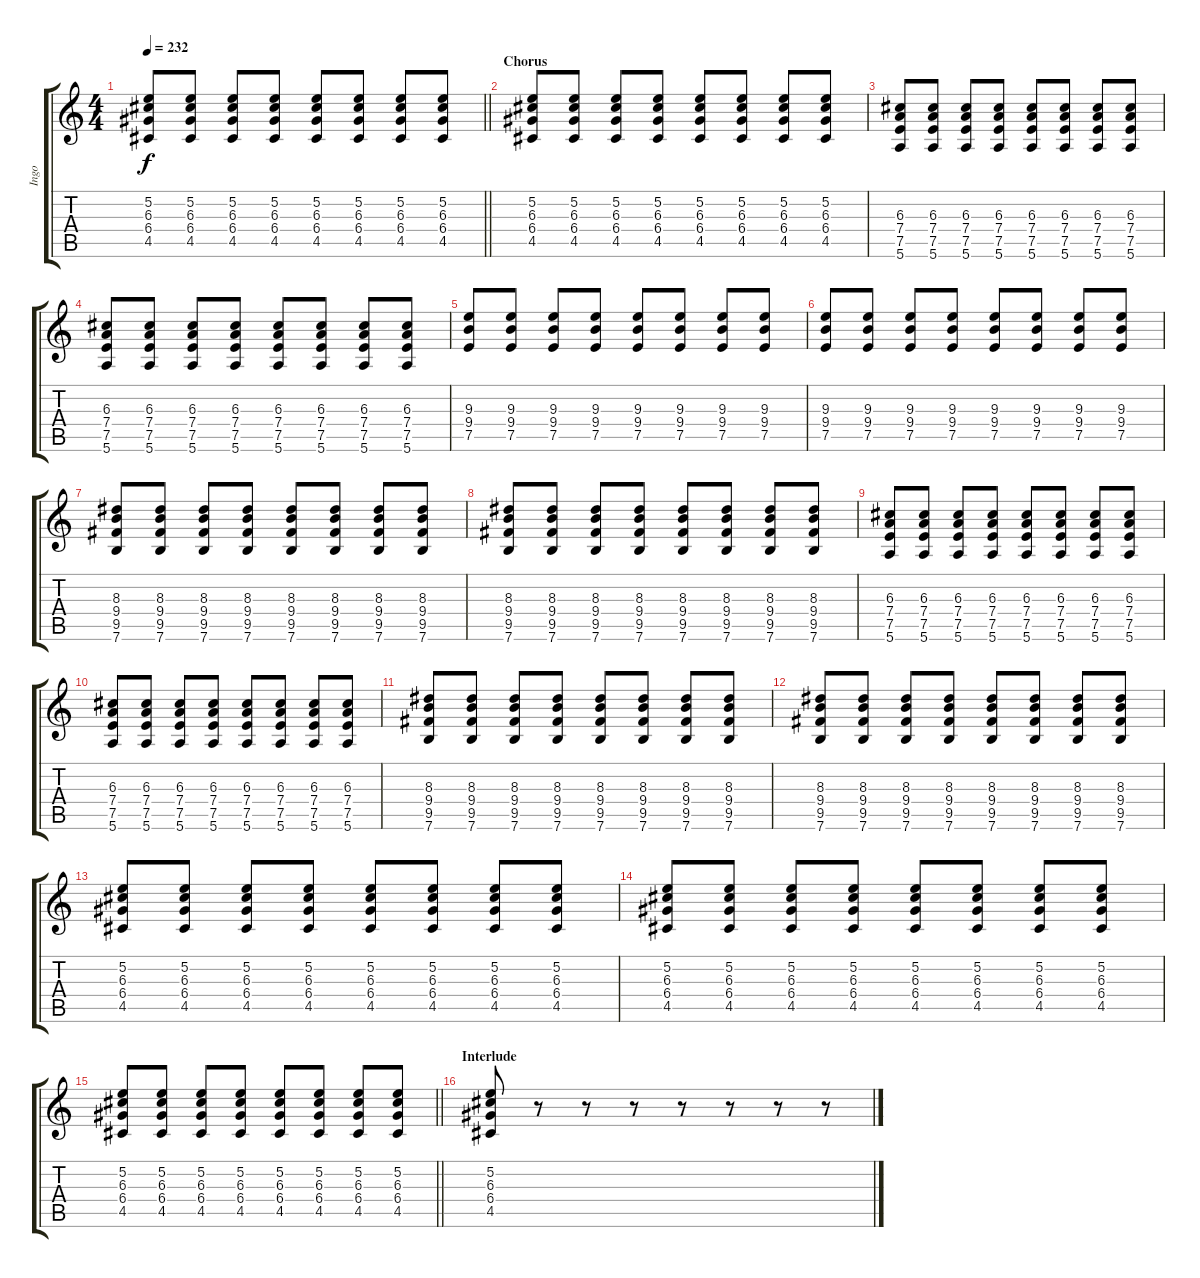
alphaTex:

\track ("Ingo" "Ingo") {instrument electricguitarclean}
\staff {score tabs}
\tuning (E4 B3 G3 D3 A2 E2) {hide}
\ts (4 4)
\tempo 232
\clef g2
\barLineRight lightlight
\ks c
(5.2 6.3 6.4 4.5).8{dy f volume 10 instrument distortionguitar} (5.2 6.3 6.4 4.5).8 (5.2 6.3 6.4 4.5).8 (5.2 6.3 6.4 4.5).8 (5.2 6.3 6.4 4.5).8 (5.2 6.3 6.4 4.5).8 (5.2 6.3 6.4 4.5).8 (5.2 6.3 6.4 4.5).8 |
\section ("" "Chorus")
(5.2 6.3 6.4 4.5).8{instrument distortionguitar} (5.2 6.3 6.4 4.5).8 (5.2 6.3 6.4 4.5).8 (5.2 6.3 6.4 4.5).8 (5.2 6.3 6.4 4.5).8 (5.2 6.3 6.4 4.5).8 (5.2 6.3 6.4 4.5).8 (5.2 6.3 6.4 4.5).8 |
(6.3 7.4 7.5 5.6).8 (6.3 7.4 7.5 5.6).8 (6.3 7.4 7.5 5.6).8 (6.3 7.4 7.5 5.6).8 (6.3 7.4 7.5 5.6).8 (6.3 7.4 7.5 5.6).8 (6.3 7.4 7.5 5.6).8 (6.3 7.4 7.5 5.6).8 |
(6.3 7.4 7.5 5.6).8 (6.3 7.4 7.5 5.6).8 (6.3 7.4 7.5 5.6).8 (6.3 7.4 7.5 5.6).8 (6.3 7.4 7.5 5.6).8 (6.3 7.4 7.5 5.6).8 (6.3 7.4 7.5 5.6).8 (6.3 7.4 7.5 5.6).8 |
(9.3 9.4 7.5).8 (9.3 9.4 7.5).8 (9.3 9.4 7.5).8 (9.3 9.4 7.5).8 (9.3 9.4 7.5).8 (9.3 9.4 7.5).8 (9.3 9.4 7.5).8 (9.3 9.4 7.5).8 |
(9.3 9.4 7.5).8 (9.3 9.4 7.5).8 (9.3 9.4 7.5).8 (9.3 9.4 7.5).8 (9.3 9.4 7.5).8 (9.3 9.4 7.5).8 (9.3 9.4 7.5).8 (9.3 9.4 7.5).8 |
(8.3 9.4 9.5 7.6).8 (8.3 9.4 9.5 7.6).8 (8.3 9.4 9.5 7.6).8 (8.3 9.4 9.5 7.6).8 (8.3 9.4 9.5 7.6).8 (8.3 9.4 9.5 7.6).8 (8.3 9.4 9.5 7.6).8 (8.3 9.4 9.5 7.6).8 |
(8.3 9.4 9.5 7.6).8 (8.3 9.4 9.5 7.6).8 (8.3 9.4 9.5 7.6).8 (8.3 9.4 9.5 7.6).8 (8.3 9.4 9.5 7.6).8 (8.3 9.4 9.5 7.6).8 (8.3 9.4 9.5 7.6).8 (8.3 9.4 9.5 7.6).8 |
(6.3 7.4 7.5 5.6).8 (6.3 7.4 7.5 5.6).8 (6.3 7.4 7.5 5.6).8 (6.3 7.4 7.5 5.6).8 (6.3 7.4 7.5 5.6).8 (6.3 7.4 7.5 5.6).8 (6.3 7.4 7.5 5.6).8 (6.3 7.4 7.5 5.6).8 |
(6.3 7.4 7.5 5.6).8 (6.3 7.4 7.5 5.6).8 (6.3 7.4 7.5 5.6).8 (6.3 7.4 7.5 5.6).8 (6.3 7.4 7.5 5.6).8 (6.3 7.4 7.5 5.6).8 (6.3 7.4 7.5 5.6).8 (6.3 7.4 7.5 5.6).8 |
(8.3 9.4 9.5 7.6).8 (8.3 9.4 9.5 7.6).8 (8.3 9.4 9.5 7.6).8 (8.3 9.4 9.5 7.6).8 (8.3 9.4 9.5 7.6).8 (8.3 9.4 9.5 7.6).8 (8.3 9.4 9.5 7.6).8 (8.3 9.4 9.5 7.6).8 |
(8.3 9.4 9.5 7.6).8 (8.3 9.4 9.5 7.6).8 (8.3 9.4 9.5 7.6).8 (8.3 9.4 9.5 7.6).8 (8.3 9.4 9.5 7.6).8 (8.3 9.4 9.5 7.6).8 (8.3 9.4 9.5 7.6).8 (8.3 9.4 9.5 7.6).8 |
(5.2 6.3 6.4 4.5).8{instrument distortionguitar} (5.2 6.3 6.4 4.5).8 (5.2 6.3 6.4 4.5).8 (5.2 6.3 6.4 4.5).8 (5.2 6.3 6.4 4.5).8 (5.2 6.3 6.4 4.5).8 (5.2 6.3 6.4 4.5).8 (5.2 6.3 6.4 4.5).8 |
(5.2 6.3 6.4 4.5).8{instrument distortionguitar} (5.2 6.3 6.4 4.5).8 (5.2 6.3 6.4 4.5).8 (5.2 6.3 6.4 4.5).8 (5.2 6.3 6.4 4.5).8 (5.2 6.3 6.4 4.5).8 (5.2 6.3 6.4 4.5).8 (5.2 6.3 6.4 4.5).8 |
\barLineRight lightlight
(5.2 6.3 6.4 4.5).8{instrument distortionguitar} (5.2 6.3 6.4 4.5).8 (5.2 6.3 6.4 4.5).8 (5.2 6.3 6.4 4.5).8 (5.2 6.3 6.4 4.5).8 (5.2 6.3 6.4 4.5).8 (5.2 6.3 6.4 4.5).8 (5.2 6.3 6.4 4.5).8 |
\section ("" "Interlude")
(5.2 6.3 6.4 4.5).8{instrument distortionguitar} r.8 r.8 r.8 r.8 r.8 r.8 r.8
